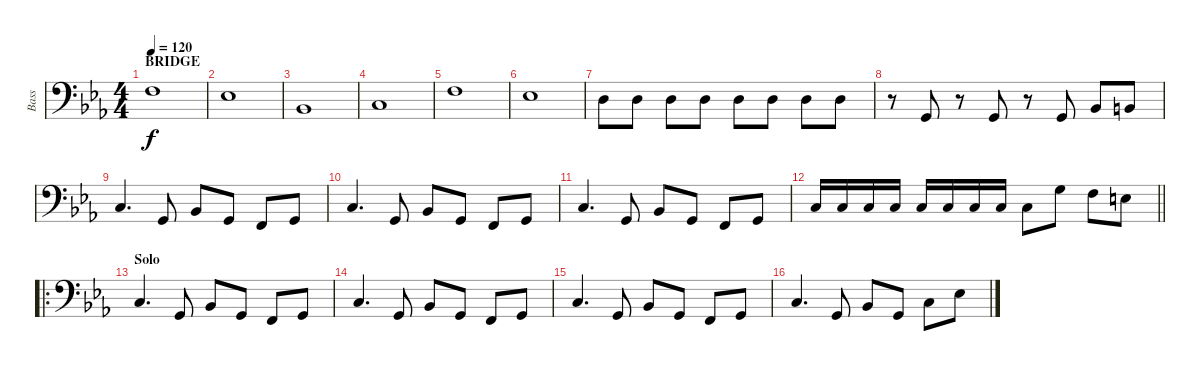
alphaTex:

\track ("Bass" "Bass") {instrument electricbassfinger}
\staff {score}
\tuning (G2 D2 A1 E1 B0) {hide}
\ts (4 4)
\section ("" "BRIDGE")
\tempo 120
\clef f4
\ks cminor
3.2.1{dy f} |
1.2.1 |
1.3.1 |
3.3.1 |
3.2.1 |
1.2.1 |
0.2.8 0.2.8 0.2.8 0.2.8 0.2.8 0.2.8 0.2.8 0.2.8 |
r.8 3.4.8 r.8 3.4.8 r.8 3.4.8 1.3.8 2.3.8 |
3.3.4{d} 3.4.8 1.3.8 3.4.8 1.4.8 3.4.8 |
3.3.4{d} 3.4.8 1.3.8 3.4.8 1.4.8 3.4.8 |
3.3.4{d} 3.4.8 1.3.8 3.4.8 1.4.8 3.4.8 |
\barLineRight lightlight
3.3.16 3.3.16 3.3.16 3.3.16 3.3.16 3.3.16 3.3.16 3.3.16 3.3.8 10.3.8 8.3.8 7.3.8 |
\ro
\section ("" "Solo")
3.3.4{d} 3.4.8 1.3.8 3.4.8 1.4.8 3.4.8 |
3.3.4{d} 3.4.8 1.3.8 3.4.8 1.4.8 3.4.8 |
3.3.4{d} 3.4.8 1.3.8 3.4.8 1.4.8 3.4.8 |
3.3.4{d} 3.4.8 1.3.8 3.4.8 8.4.8 11.4.8
